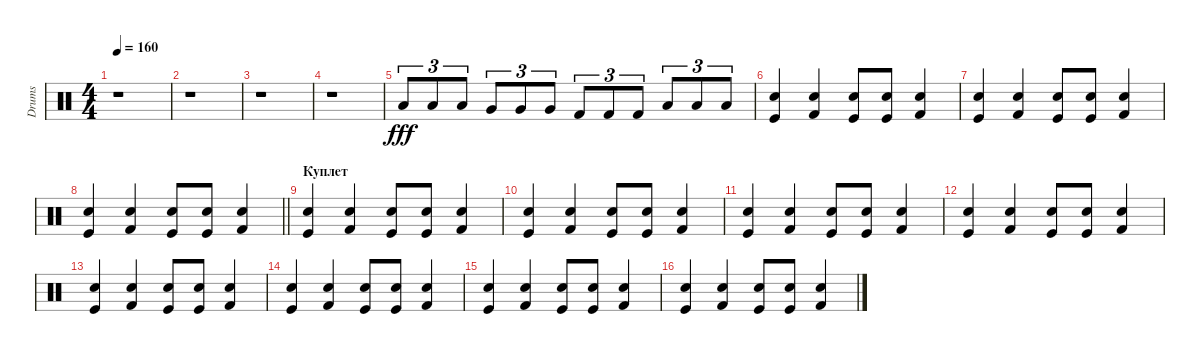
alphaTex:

\track ("Drums" "Drums") {instrument percussion}
\staff {score}
\articulation defaults
\ts (4 4)
\tempo 160
\clef neutral
\ks c
r.1{dy fff} |
r.1 |
r.1 |
r.1 |
"Low Tom (hit)".8{tu (3 2)} "Low Tom (hit)".8{tu (3 2)} "Low Tom (hit)".8{tu (3 2)} "Very Low Tom (hit)".8{tu (3 2)} "Very Low Tom (hit)".8{tu (3 2)} "Very Low Tom (hit)".8{tu (3 2)} "Kick (hit) 2".8{tu (3 2)} "Kick (hit) 2".8{tu (3 2)} "Kick (hit) 2".8{tu (3 2)} "Low Floor Tom (hit)".8{tu (3 2)} "Low Floor Tom (hit)".8{tu (3 2)} "Low Floor Tom (hit)".8{tu (3 2)} |
("Kick (hit)" "Metronome (bell)").4 ("Kick (hit) 2" "Snare (hit) 2").4 ("Kick (hit)" "Metronome (bell)").8 ("Kick (hit)" "Metronome (bell)").8 ("Kick (hit) 2" "Snare (hit) 2").4 |
("Kick (hit)" "Metronome (bell)").4 ("Kick (hit) 2" "Snare (hit) 2").4 ("Kick (hit)" "Metronome (bell)").8 ("Kick (hit)" "Metronome (bell)").8 ("Kick (hit) 2" "Snare (hit) 2").4 |
\barLineRight lightlight
("Kick (hit)" "Metronome (bell)").4 ("Kick (hit) 2" "Snare (hit) 2").4 ("Kick (hit)" "Metronome (bell)").8 ("Kick (hit)" "Metronome (bell)").8 ("Kick (hit) 2" "Snare (hit) 2").4 |
\section ("" "Куплет")
("Kick (hit)" "Metronome (bell)").4 ("Kick (hit) 2" "Snare (hit) 2").4 ("Kick (hit)" "Metronome (bell)").8 ("Kick (hit)" "Metronome (bell)").8 ("Kick (hit) 2" "Snare (hit) 2").4 |
("Kick (hit)" "Metronome (bell)").4 ("Kick (hit) 2" "Snare (hit) 2").4 ("Kick (hit)" "Metronome (bell)").8 ("Kick (hit)" "Metronome (bell)").8 ("Kick (hit) 2" "Snare (hit) 2").4 |
("Kick (hit)" "Metronome (bell)").4 ("Kick (hit) 2" "Snare (hit) 2").4 ("Kick (hit)" "Metronome (bell)").8 ("Kick (hit)" "Metronome (bell)").8 ("Kick (hit) 2" "Snare (hit) 2").4 |
("Kick (hit)" "Metronome (bell)").4 ("Kick (hit) 2" "Snare (hit) 2").4 ("Kick (hit)" "Metronome (bell)").8 ("Kick (hit)" "Metronome (bell)").8 ("Kick (hit) 2" "Snare (hit) 2").4 |
("Kick (hit)" "Metronome (bell)").4 ("Kick (hit) 2" "Snare (hit) 2").4 ("Kick (hit)" "Metronome (bell)").8 ("Kick (hit)" "Metronome (bell)").8 ("Kick (hit) 2" "Snare (hit) 2").4 |
("Kick (hit)" "Metronome (bell)").4 ("Kick (hit) 2" "Snare (hit) 2").4 ("Kick (hit)" "Metronome (bell)").8 ("Kick (hit)" "Metronome (bell)").8 ("Kick (hit) 2" "Snare (hit) 2").4 |
("Kick (hit)" "Metronome (bell)").4 ("Kick (hit) 2" "Snare (hit) 2").4 ("Kick (hit)" "Metronome (bell)").8 ("Kick (hit)" "Metronome (bell)").8 ("Kick (hit) 2" "Snare (hit) 2").4 |
("Kick (hit)" "Metronome (bell)").4 ("Kick (hit) 2" "Snare (hit) 2").4 ("Kick (hit)" "Metronome (bell)").8 ("Kick (hit)" "Metronome (bell)").8 ("Kick (hit) 2" "Snare (hit) 2").4
